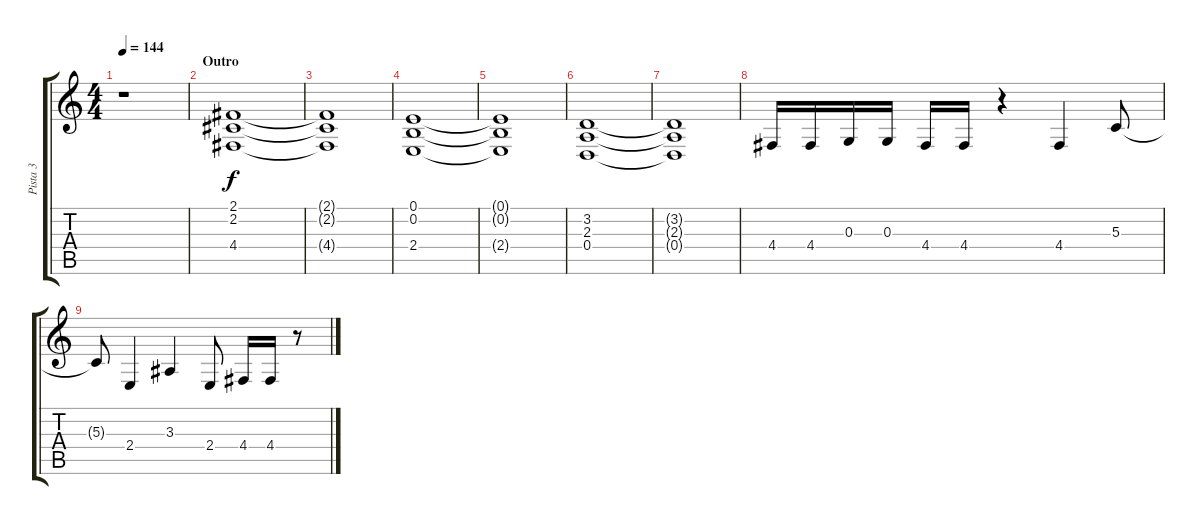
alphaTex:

\track ("Pista 3" "Pista 3") {instrument synthstrings1}
\staff {score tabs}
\tuning (E4 B3 G3 D3 A2 E2) {hide}
\ts (4 4)
\tempo 144
\clef g2
\ks c
r.1{dy f} |
\section ("" "Outro")
(2.1 2.2 4.4).1{instrument drawbarorgan} |
(2.1{t} 2.2{t} 4.4{t}).1 |
(0.1 0.2 2.4).1 |
(0.1{t} 0.2{t} 2.4{t}).1 |
(3.2 2.3 0.4).1 |
(3.2{t} 2.3{t} 0.4{t}).1 |
4.4.16 4.4.16 0.3.16 0.3.16 4.4.16 4.4.16 r.4 4.4.4 5.3.8 |
5.3{t}.8 2.4.4 3.3.4 2.4.8 4.4.16 4.4.16 r.8
